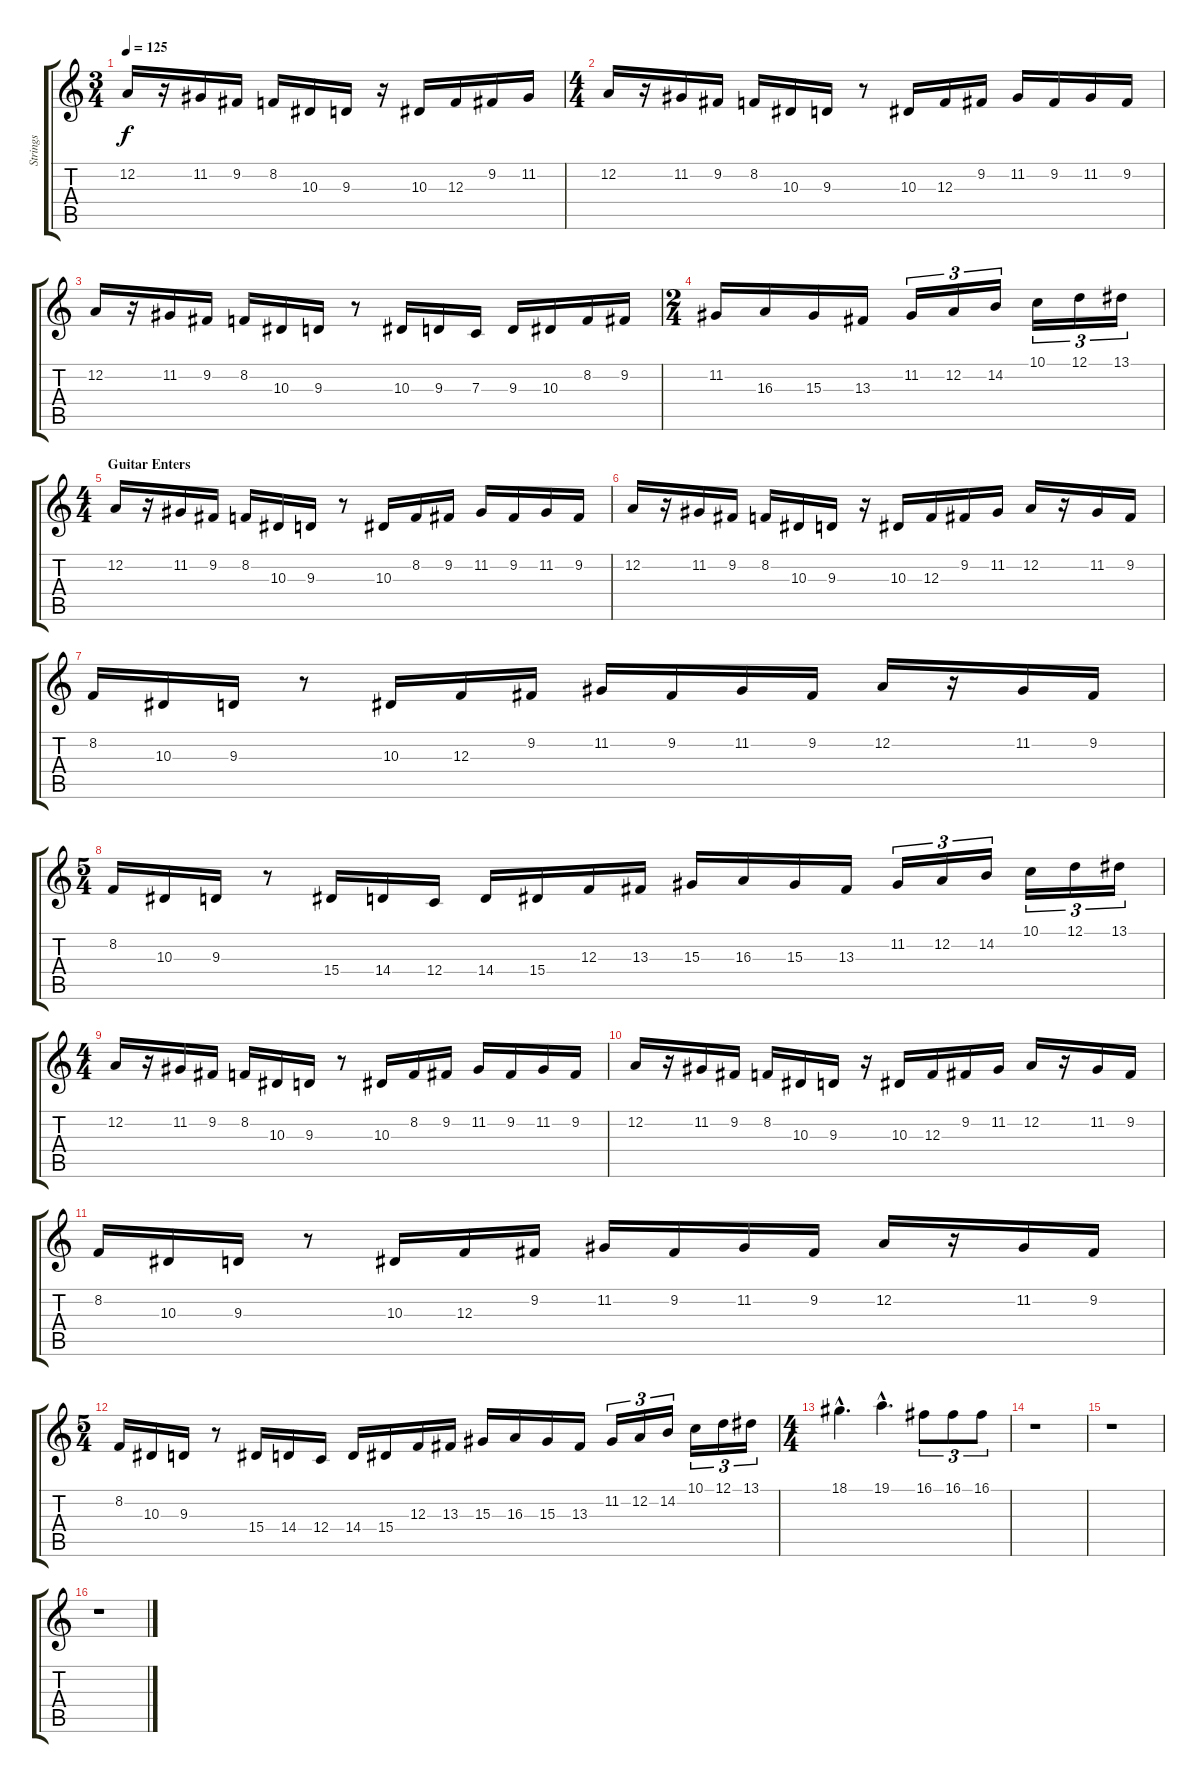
\track ("Strings" "Strings") {instrument stringensemble1}
\staff {score tabs}
\tuning (D4 A3 F3 C3 G2 D2) {hide}
\ts (3 4)
\tempo 125
\clef g2
\ks c
12.2.16{dy f} r.16 11.2.16 9.2.16 8.2.16 10.3.16 9.3.16 r.16 10.3.16 12.3.16 9.2.16 11.2.16 |
\ts (4 4)
12.2.16 r.16 11.2.16 9.2.16 8.2.16 10.3.16 9.3.16 r.8 10.3.16 12.3.16 9.2.16 11.2.16 9.2.16 11.2.16 9.2.16 |
12.2.16 r.16 11.2.16 9.2.16 8.2.16 10.3.16 9.3.16 r.8 10.3.16 9.3.16 7.3.16 9.3.16 10.3.16 8.2.16 9.2.16 |
\ts (2 4)
11.2.16 16.3.16 15.3.16 13.3.16 11.2.16{tu (3 2)} 12.2.16{tu (3 2)} 14.2.16{tu (3 2)} 10.1.16{tu (3 2)} 12.1.16{tu (3 2)} 13.1.16{tu (3 2)} |
\ts (4 4)
\section ("" "Guitar Enters")
12.2.16 r.16 11.2.16 9.2.16 8.2.16 10.3.16 9.3.16 r.8 10.3.16 8.2.16 9.2.16 11.2.16 9.2.16 11.2.16 9.2.16 |
12.2.16 r.16 11.2.16 9.2.16 8.2.16 10.3.16 9.3.16 r.16 10.3.16 12.3.16 9.2.16 11.2.16 12.2.16 r.16 11.2.16 9.2.16 |
8.2.16 10.3.16 9.3.16 r.8 10.3.16 12.3.16 9.2.16 11.2.16 9.2.16 11.2.16 9.2.16 12.2.16 r.16 11.2.16 9.2.16 |
\ts (5 4)
8.2.16 10.3.16 9.3.16 r.8 15.4.16 14.4.16 12.4.16 14.4.16 15.4.16 12.3.16 13.3.16 15.3.16 16.3.16 15.3.16 13.3.16 11.2.16{tu (3 2)} 12.2.16{tu (3 2)} 14.2.16{tu (3 2)} 10.1.16{tu (3 2)} 12.1.16{tu (3 2)} 13.1.16{tu (3 2)} |
\ts (4 4)
12.2.16 r.16 11.2.16 9.2.16 8.2.16 10.3.16 9.3.16 r.8 10.3.16 8.2.16 9.2.16 11.2.16 9.2.16 11.2.16 9.2.16 |
12.2.16 r.16 11.2.16 9.2.16 8.2.16 10.3.16 9.3.16 r.16 10.3.16 12.3.16 9.2.16 11.2.16 12.2.16 r.16 11.2.16 9.2.16 |
8.2.16 10.3.16 9.3.16 r.8 10.3.16 12.3.16 9.2.16 11.2.16 9.2.16 11.2.16 9.2.16 12.2.16 r.16 11.2.16 9.2.16 |
\ts (5 4)
8.2.16 10.3.16 9.3.16 r.8 15.4.16 14.4.16 12.4.16 14.4.16 15.4.16 12.3.16 13.3.16 15.3.16 16.3.16 15.3.16 13.3.16 11.2.16{tu (3 2)} 12.2.16{tu (3 2)} 14.2.16{tu (3 2)} 10.1.16{tu (3 2)} 12.1.16{tu (3 2)} 13.1.16{tu (3 2)} |
\ts (4 4)
18.1{hac}.4{d} 19.1{hac}.4{d} 16.1.8{tu (3 2)} 16.1.8{tu (3 2)} 16.1.8{tu (3 2)} |
r.1 |
r.1 |
r.1
